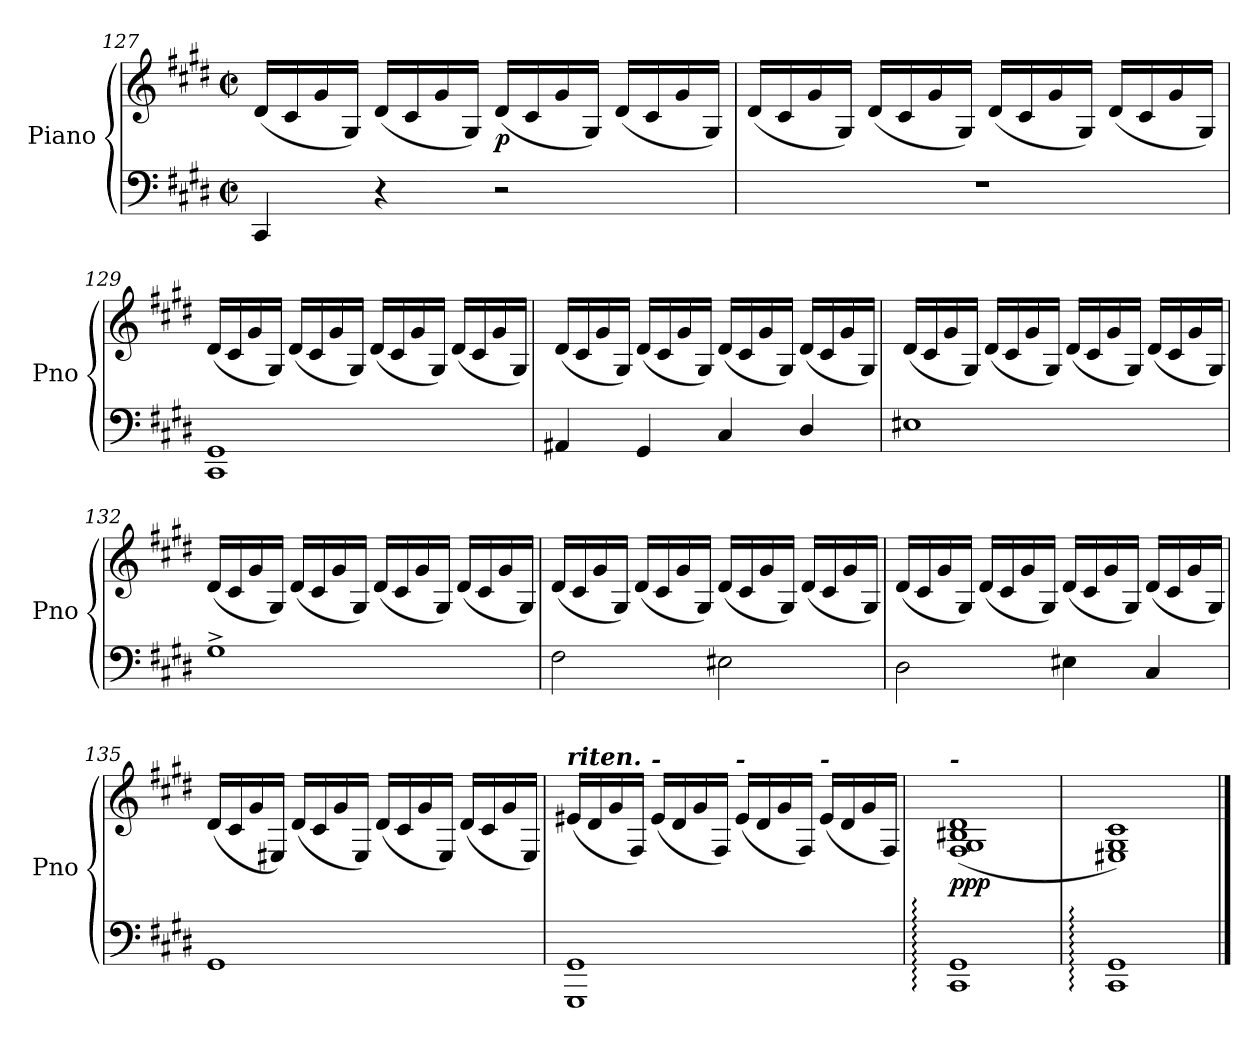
**kern	**kern	**dynam
*part1	*part1	*part1
*staff2	*staff1	*staff1/2
*I"Piano	*	*
*I'Pno	*	*
!!LO:LB:g=z
*clefF4	*clefG2	*
*k[f#c#g#d#]	*k[f#c#g#d#]	*
*M4/4	*M4/4	*
*met(c|)	*met(c|)	*
=127	=127	=127
4CC#/	(16d#/LL	.
.	16c#/	.
.	16g#/	.
.	16G#/JJ)	.
4r	(16d#/LL	.
.	16c#/	.
.	16g#/	.
.	16G#/JJ)	.
!	!	!LO:DY:b
2r	(16d#/LL	p
.	16c#/	.
.	16g#/	.
.	16G#/JJ)	.
.	(16d#/LL	.
.	16c#/	.
.	16g#/	.
.	16G#/JJ)	.
=128	=128	=128
1r	(16d#/LL	.
.	16c#/	.
.	16g#/	.
.	16G#/JJ)	.
.	(16d#/LL	.
.	16c#/	.
.	16g#/	.
.	16G#/JJ)	.
.	(16d#/LL	.
.	16c#/	.
.	16g#/	.
.	16G#/JJ)	.
.	(16d#/LL	.
.	16c#/	.
.	16g#/	.
.	16G#/JJ)	.
=129	=129	=129
!	!	!LO:DY:b=2
!	!	!LO:DY:n=1:b
1CC# 1GG#	(16d#/LL	other-dynamics pp
.	16c#/	.
.	16g#/	.
.	16G#/JJ)	.
.	(16d#/LL	.
.	16c#/	.
.	16g#/	.
.	16G#/JJ)	.
.	(16d#/LL	.
.	16c#/	.
.	16g#/	.
.	16G#/JJ)	.
.	(16d#/LL	.
.	16c#/	.
.	16g#/	.
.	16G#/JJ)	.
!!LO:LB:g=z
=130	=130	=130
4AA#X/	(16d#/LL	.
.	16c#/	.
.	16g#/	.
.	16G#/JJ)	.
4GG#/	(16d#/LL	.
.	16c#/	.
.	16g#/	.
.	16G#/JJ)	.
4C#/	(16d#/LL	.
.	16c#/	.
.	16g#/	.
.	16G#/JJ)	.
4D#/	(16d#/LL	.
.	16c#/	.
.	16g#/	.
.	16G#/JJ)	.
=131	=131	=131
1E#X	(16d#/LL	.
.	16c#/	.
.	16g#/	.
.	16G#/JJ)	.
.	(16d#/LL	.
.	16c#/	.
.	16g#/	.
.	16G#/JJ)	.
.	(16d#/LL	.
.	16c#/	.
.	16g#/	.
.	16G#/JJ)	.
.	(16d#/LL	.
.	16c#/	.
.	16g#/	.
.	16G#/JJ)	.
=132	=132	=132
1G#^	(16d#/LL	.
.	16c#/	.
.	16g#/	.
.	16G#/JJ)	.
.	(16d#/LL	.
.	16c#/	.
.	16g#/	.
.	16G#/JJ)	.
.	(16d#/LL	.
.	16c#/	.
.	16g#/	.
.	16G#/JJ)	.
.	(16d#/LL	.
.	16c#/	.
.	16g#/	.
.	16G#/JJ)	.
!!LO:LB:g=z
=133	=133	=133
2F#\	(16d#/LL	.
.	16c#/	.
.	16g#/	.
.	16G#/JJ)	.
.	(16d#/LL	.
.	16c#/	.
.	16g#/	.
.	16G#/JJ)	.
2E#X\	(16d#/LL	.
.	16c#/	.
.	16g#/	.
.	16G#/JJ)	.
.	(16d#/LL	.
.	16c#/	.
.	16g#/	.
.	16G#/JJ)	.
=134	=134	=134
2D#\	(16d#/LL	.
.	16c#/	.
.	16g#/	.
.	16G#/JJ)	.
.	(16d#/LL	.
.	16c#/	.
.	16g#/	.
.	16G#/JJ)	.
4E#X\	(16d#/LL	.
.	16c#/	.
.	16g#/	.
.	16G#/JJ)	.
4C#/	(16d#/LL	.
.	16c#/	.
.	16g#/	.
.	16G#/JJ)	.
=135	=135	=135
1GG#	(16d#/LL	.
.	16c#/	.
.	16g#/	.
.	16E#X/JJ)	.
.	(16d#/LL	.
.	16c#/	.
.	16g#/	.
.	16E#/JJ)	.
.	(16d#/LL	.
.	16c#/	.
.	16g#/	.
.	16E#/JJ)	.
.	(16d#/LL	.
.	16c#/	.
.	16g#/	.
.	16E#/JJ)	.
!!LO:LB:g=z
=136	=136	=136
!	!LO:TX:a:Bi:t=riten.	!
1GGG# 1GG#	(16e#X/LL	.
.	16d#/	.
.	16g#/	.
.	16F#/JJ)	.
!	!LO:TX:a:Bi:t=-	!
.	(16e#/LL	.
.	16d#/	.
.	16g#/	.
.	16F#/JJ)	.
!	!LO:TX:a:Bi:t=-	!
.	(16e#/LL	.
.	16d#/	.
.	16g#/	.
.	16F#/JJ)	.
!	!LO:TX:a:Bi:t=-	!
.	(16e#/LL	.
.	16d#/	.
.	16g#/	.
.	16F#/JJ)	.
=137	=137	=137
*^	*	*
!	!	!LO:TX:a:Bi:t=-	!
!	!	!	!LO:DY:b
1CC# 1GG#	1CC#yy: 1GG#yy: 1F#yy: 1G#yy: 1B#Xyy: 1d#yy:	(>1F# 1G# 1B#X 1d#	ppp
=138	=138	=138	=138
1CC# 1GG#	1CC#yy: 1GG#yy: 1E#Xyy: 1G#yy: 1c#yy:	1E#X 1G# 1c#)	.
*v	*v	*	*
==	==	==
*-	*-	*-
